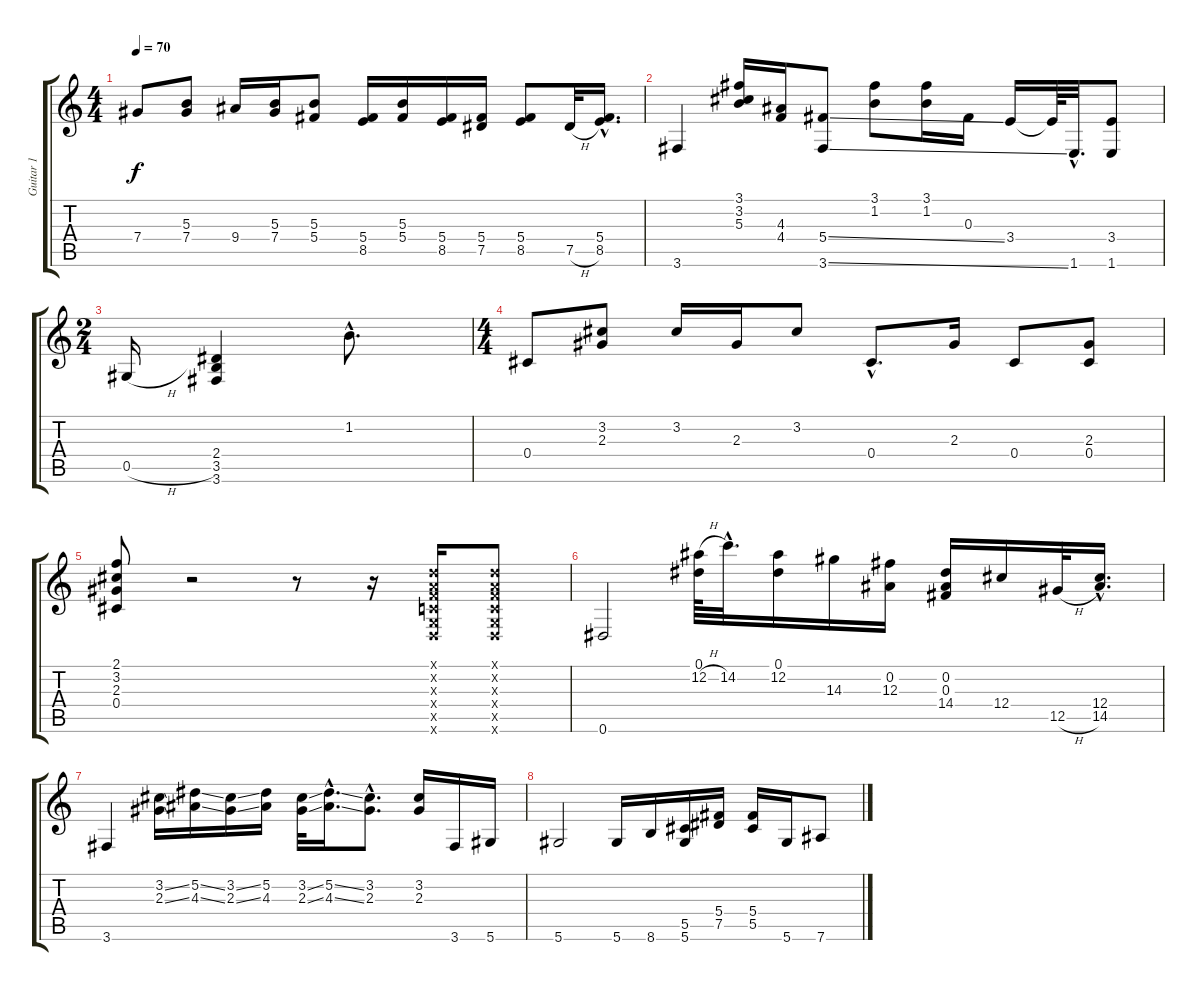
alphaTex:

\track ("Guitar 1" "Guitar 1") {instrument electricguitarmuted}
\staff {score tabs}
\tuning (Eb4 Bb3 Gb3 Db3 Ab2 Eb2) {hide}
\ts (4 4)
\tempo 70
\clef g2
\ks c
7.4.8{dy f} (5.3 7.4).8 9.4.16 (5.3 7.4).16 (5.3 5.4).8 (5.4 8.5).16 (5.3 5.4).16 (5.4 8.5).16 (5.4 7.5).16 (5.4 8.5).8 7.5{h}.32 (5.4{hac} 8.5{hac}).16{d} |
3.6.4 (3.1 3.2 5.3).16 (4.3 4.4).16 (5.4{ss} 3.6{ss}).8 (3.1 1.2).8 (3.1 1.2).16 0.3.16 3.4.16 3.4{t}.64 1.6{hac}.32{d} (3.4 1.6).8 |
\ts (2 4)
0.5{h}.16 (2.4 3.5 3.6).4 1.2{hac}.8{d} |
\ts (4 4)
0.4.8 (3.2 2.3).8 3.2.16 2.3.16 3.2.8 0.4{hac}.8{d} 2.3.16 0.4.8 (2.3 0.4).8 |
(2.1 3.2 2.3 0.4).8 r.2 r.8 r.16 (-1.1{x} -1.2{x} -1.3{x} -1.4{x} -1.5{x} -1.6{x}).16 (-1.1{x} -1.2{x} -1.3{x} -1.4{x} -1.5{x} -1.6{x}).8 |
0.6.2 (0.1 12.2{h}).64 14.2{hac}.32{d} (0.1 12.2).16 14.3.16 (0.2 12.3).16 (0.2 0.3 14.4).16 12.4.16 12.5{h}.32 (12.4{hac} 14.5{hac}).16{d} |
3.6.4 (3.2{ss} 2.3{ss}).16 (5.2{ss} 4.3{ss}).16 (3.2{ss} 2.3{ss}).16 (5.2 4.3).16 (3.2{ss} 2.3{ss}).32 (5.2{ss hac} 4.3{ss hac}).16{d} (3.2{hac} 2.3{hac}).8{d} (3.2 2.3).16 3.6.16 5.6.16 |
5.6.2 5.6.16 8.6.16 (5.5 5.6).16 (5.4 7.5).16 (5.4 5.5).16 5.6.16 7.6{ss}.8
